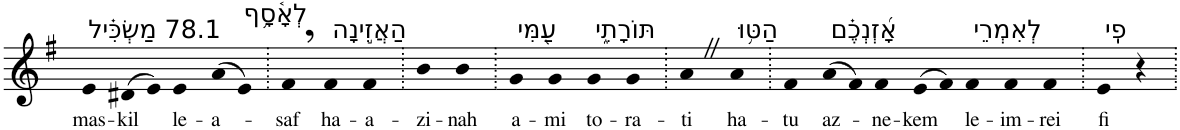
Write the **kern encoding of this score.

**kern	**text
*part1	*part1
*staff1	*staff1
*I"Piano	*
*I'Pno	*
*clefG2	*
*k[f#]	*
*G:	*
=1	=1
!LO:TX:a:t=78.1 מַשְׂכִּ֗יל	!
!	!LO:LY:b
4e	mas-
!	!LO:LY:b
(>8d#X	-kil
8e)	.
!LO:TX:a:t=לְאָ֫סָ֥ף	!
!	!LO:LY:b
4e	le-
!	!LO:LY:b
(>8a	-a-
8e)	.
=2.	=2.
!	!LO:LY:b
4f#,	-saf
!LO:TX:a:t=הַאֲזִ֣ינָה	!
!	!LO:LY:b
4f#	ha-
!	!LO:LY:b
4f#	-a-
=3.	=3.
!	!LO:LY:b
4b	-zi-
!	!LO:LY:b
4b	-nah
=4.	=4.
!LO:TX:a:t=עַ֭מִּי	!
!	!LO:LY:b
4g	a-
!	!LO:LY:b
4g	-mi
!LO:TX:a:t=תּוֹרָתִ֑י	!
!	!LO:LY:b
4g	to-
!	!LO:LY:b
4g	-ra-
=5.	=5.
!	!LO:LY:b
4aZ	-ti
!LO:TX:a:t=הַטּ֥וּ	!
!	!LO:LY:b
4a	ha-
=6.	=6.
!	!LO:LY:b
4f#	-tu
!LO:TX:a:t=אָ֝זְנְכֶ֗ם	!
!	!LO:LY:b
(>8a	az-
8f#)	.
!	!LO:LY:b
4f#	-ne-
!	!LO:LY:b
(>8e	-kem
8f#)	.
!LO:TX:a:t=לְאִמְרֵי	!
!	!LO:LY:b
4f#	le-
!	!LO:LY:b
4f#	-im-
!	!LO:LY:b
4f#	-rei
=7.	=7.
!LO:TX:a:t=פִֽי	!
!	!LO:LY:b
4e	fi
4r	.
=.	=.
*-	*-
